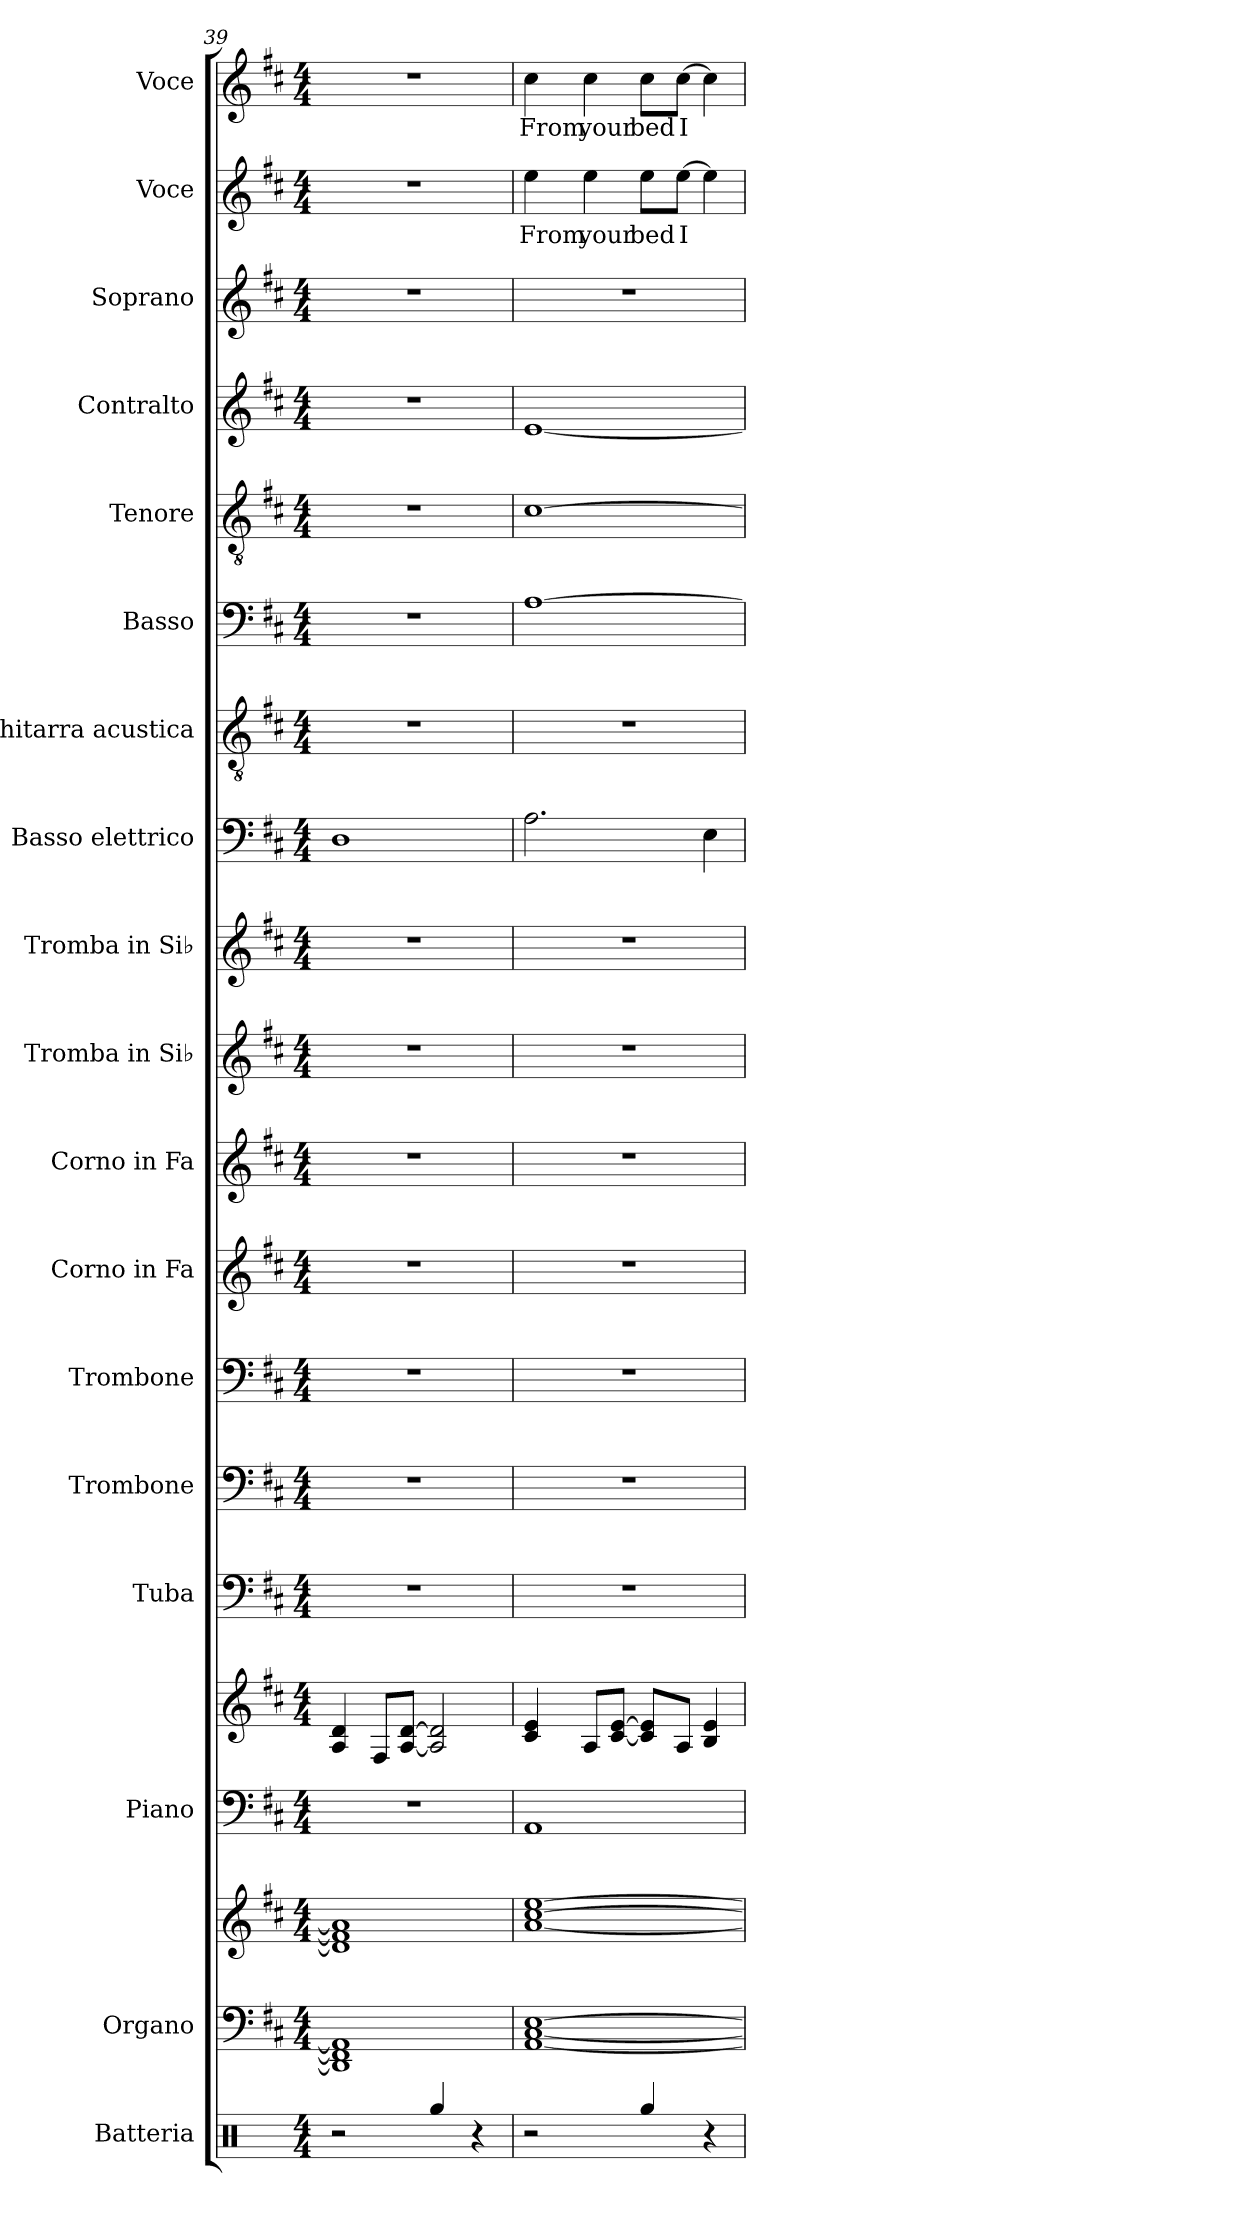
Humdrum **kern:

**kern	**kern	**kern	**kern	**kern	**kern	**kern	**kern	**kern	**kern	**kern	**kern	**kern	**kern	**kern	**kern	**kern	**kern	**kern	**text	**kern	**text
*part18	*part17	*part17	*part16	*part16	*part15	*part14	*part13	*part12	*part11	*part10	*part9	*part8	*part7	*part6	*part5	*part4	*part3	*part2	*part2	*part1	*part1
*staff20	*staff19	*staff18	*staff17	*staff16	*staff15	*staff14	*staff13	*staff12	*staff11	*staff10	*staff9	*staff8	*staff7	*staff6	*staff5	*staff4	*staff3	*staff2	*staff2	*staff1	*staff1
*I"Batteria	*I"Organo	*	*I"Piano	*	*I"Tuba	*I"Trombone	*I"Trombone	*I"Corno in Fa	*I"Corno in Fa	*I"Tromba in Si♭	*I"Tromba in Si♭	*I"Basso elettrico	*I"Chitarra acustica	*I"Basso	*I"Tenore	*I"Contralto	*I"Soprano	*I"Voce	*	*I"Voce	*
*I'Batt.	*I'Org.	*	*	*	*I'Tba.	*I'Trb.	*I'Trb.	*I'Cor. Fa	*I'Cor. Fa	*I'Tr. Si♭	*I'Tr. Si♭	*I'B. el.	*	*I'B.	*I'T.	*I'A.	*I'S.	*I'Vo.	*	*I'Vo.	*
*clefX	*clefF4	*clefG2	*clefF4	*clefG2	*clefF4	*clefF4	*clefF4	*clefG2	*clefG2	*clefG2	*clefG2	*clefF4	*clefGv2	*clefF4	*clefGv2	*clefG2	*clefG2	*clefG2	*	*clefG2	*
*	*	*	*	*	*	*	*	*ITrd4c7	*ITrd4c7	*ITrd1c2	*ITrd1c2	*ITrd7c12	*	*	*	*	*	*	*	*	*
*k[]	*k[f#c#]	*k[f#c#]	*k[f#c#]	*k[f#c#]	*k[f#c#]	*k[f#c#]	*k[f#c#]	*k[f#]	*k[f#]	*k[]	*k[]	*k[f#c#]	*k[f#c#]	*k[f#c#]	*k[f#c#]	*k[f#c#]	*k[f#c#]	*k[f#c#]	*	*k[f#c#]	*
*M4/4	*M4/4	*M4/4	*M4/4	*M4/4	*M4/4	*M4/4	*M4/4	*M4/4	*M4/4	*M4/4	*M4/4	*M4/4	*M4/4	*M4/4	*M4/4	*M4/4	*M4/4	*M4/4	*	*M4/4	*
=39	=39	=39	=39	=39	=39	=39	=39	=39	=39	=39	=39	=39	=39	=39	=39	=39	=39	=39	=39	=39	=39
2r	1DD] 1FF#] 1AA]	1d] 1f#] 1a]	1r	4A/ 4d/	1r	1r	1r	1r	1r	1r	1r	1DD	1r	1r	1r	1r	1r	1r	.	1r	.
.	.	.	.	8F#/L	.	.	.	.	.	.	.	.	.	.	.	.	.	.	.	.	.
.	.	.	.	[8A/ [8d/J	.	.	.	.	.	.	.	.	.	.	.	.	.	.	.	.	.
4Rgg/	.	.	.	2A/] 2d/]	.	.	.	.	.	.	.	.	.	.	.	.	.	.	.	.	.
4r	.	.	.	.	.	.	.	.	.	.	.	.	.	.	.	.	.	.	.	.	.
=40	=40	=40	=40	=40	=40	=40	=40	=40	=40	=40	=40	=40	=40	=40	=40	=40	=40	=40	=40	=40	=40
!	!	!	!	!	!	!	!	!	!	!	!	!	!	!	!	!	!	!	!LO:LY:b	!	!LO:LY:b
2r	[1AA [1C# [1E	[1a [1cc# [1ee	1AA	4c#/ 4e/	1r	1r	1r	1r	1r	1r	1r	2.AA\	1r	[1A	[1c#	[1e	1r	4ee\	From	4cc#\	From
!	!	!	!	!	!	!	!	!	!	!	!	!	!	!	!	!	!	!	!LO:LY:b	!	!LO:LY:b
.	.	.	.	8A/L	.	.	.	.	.	.	.	.	.	.	.	.	.	4ee\	your	4cc#\	your
.	.	.	.	[8c#/ [8e/J	.	.	.	.	.	.	.	.	.	.	.	.	.	.	.	.	.
!	!	!	!	!	!	!	!	!	!	!	!	!	!	!	!	!	!	!	!LO:LY:b	!	!LO:LY:b
4Rgg/	.	.	.	8c#/] 8e/]L	.	.	.	.	.	.	.	.	.	.	.	.	.	8ee\L	bed	8cc#\L	bed
!	!	!	!	!	!	!	!	!	!	!	!	!	!	!	!	!	!	!	!LO:LY:b	!	!LO:LY:b
.	.	.	.	8A/J	.	.	.	.	.	.	.	.	.	.	.	.	.	[8ee\J	I	[8cc#\J	I
4r	.	.	.	4B/ 4e/	.	.	.	.	.	.	.	4EE\	.	.	.	.	.	4ee\]	.	4cc#\]	.
=	=	=	=	=	=	=	=	=	=	=	=	=	=	=	=	=	=	=	=	=	=
*-	*-	*-	*-	*-	*-	*-	*-	*-	*-	*-	*-	*-	*-	*-	*-	*-	*-	*-	*-	*-	*-
